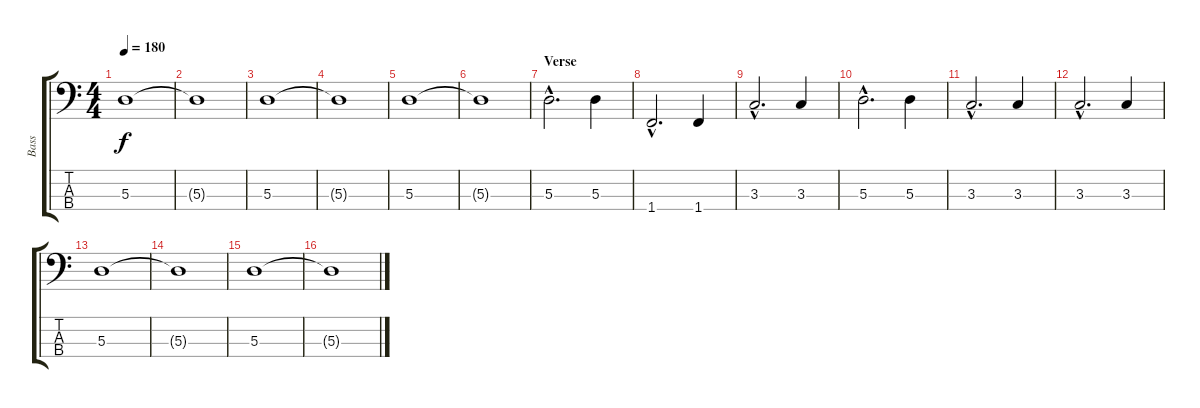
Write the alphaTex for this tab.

\track ("Bass" "Bass") {instrument electricbassfinger}
\staff {score tabs}
\tuning (G2 D2 A1 E1) {hide}
\ts (4 4)
\tempo 180
\clef f4
\ks c
5.3.1{dy f} |
5.3{t}.1 |
5.3.1 |
5.3{t}.1 |
5.3.1 |
5.3{t}.1 |
\section ("" "Verse")
5.3{hac}.2{d} 5.3.4 |
1.4{hac}.2{d} 1.4.4 |
3.3{hac}.2{d} 3.3.4 |
5.3{hac}.2{d} 5.3.4 |
3.3{hac}.2{d} 3.3.4 |
3.3{hac}.2{d} 3.3.4 |
5.3.1 |
5.3{t}.1 |
5.3.1 |
5.3{t}.1
